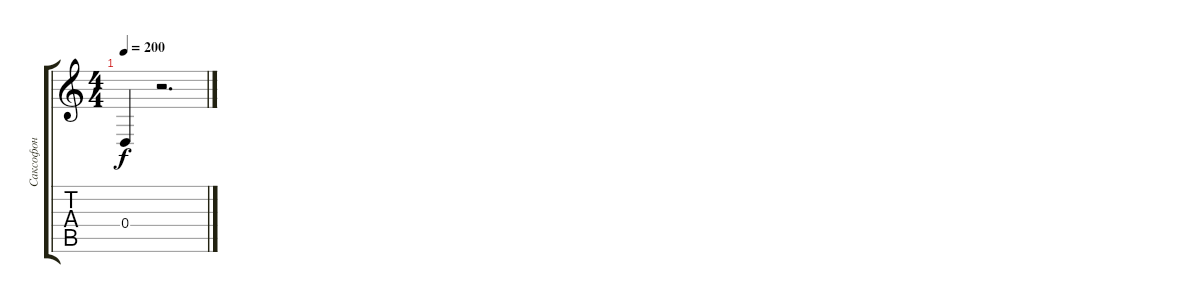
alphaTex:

\track ("Саксофон" "Саксофон") {instrument tuba}
\staff {score tabs}
\tuning (E4 B3 G3 D3 A2 E2) {hide}
\ts (4 4)
\tempo 200
\clef g2
\ks c
0.4.4{dy f} r.2{d}
